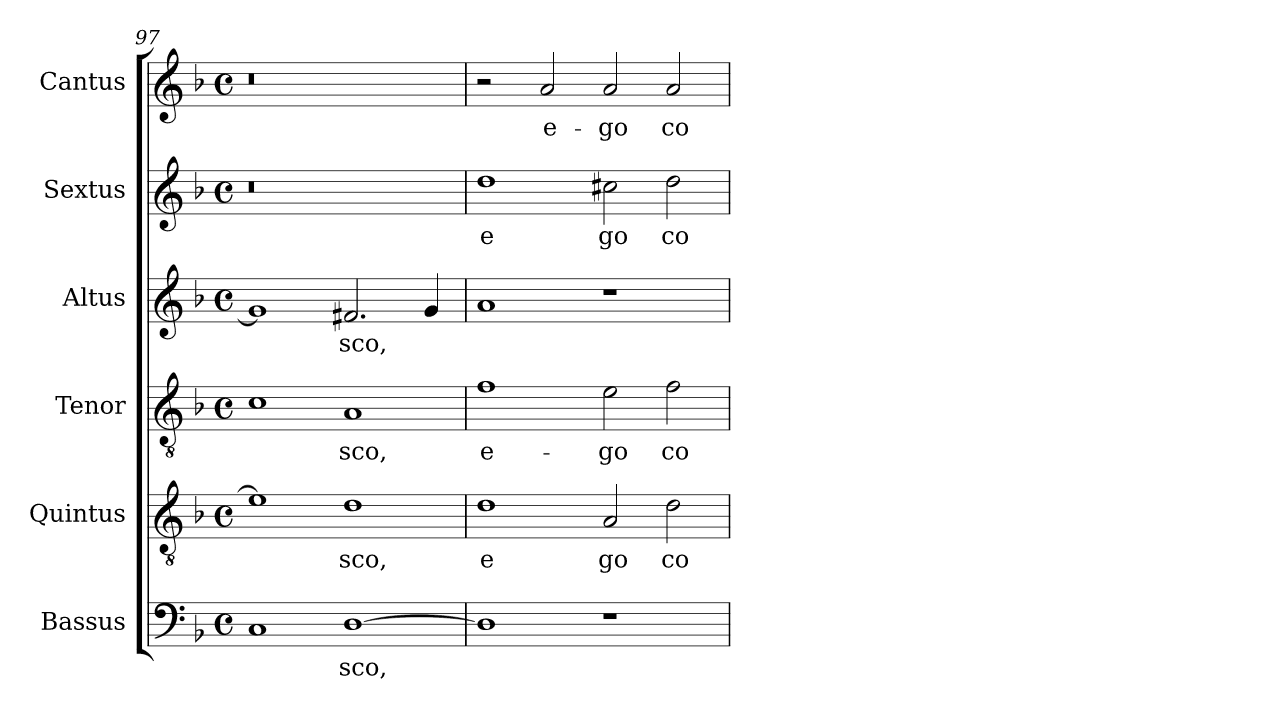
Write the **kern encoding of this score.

**kern	**text	**kern	**text	**kern	**text	**kern	**text	**kern	**text	**kern	**text
*part6	*part6	*part5	*part5	*part4	*part4	*part3	*part3	*part2	*part2	*part1	*part1
*staff6	*staff6	*staff5	*staff5	*staff4	*staff4	*staff3	*staff3	*staff2	*staff2	*staff1	*staff1
*I"Bassus	*	*I"Quintus	*	*I"Tenor	*	*I"Altus	*	*I"Sextus	*	*I"Cantus	*
*clefF4	*	*clefGv2	*	*clefGv2	*	*clefG2	*	*clefG2	*	*clefG2	*
*k[b-]	*	*k[b-]	*	*k[b-]	*	*k[b-]	*	*k[b-]	*	*k[b-]	*
*F:	*	*F:	*	*F:	*	*F:	*	*F:	*	*F:	*
*M4/4	*	*M4/4	*	*M4/4	*	*M4/4	*	*M4/4	*	*M4/4	*
*met(c)	*	*met(c)	*	*met(c)	*	*met(c)	*	*met(c)	*	*met(c)	*
=97	=97	=97	=97	=97	=97	=97	=97	=97	=97	=97	=97
1C	.	1e-]	.	1c	.	1g]	.	0r	.	0r	.
!	!LO:LY:b:cj	!	!LO:LY:b:cj	!	!LO:LY:b:cj	!	!LO:LY:b	!	!	!	!
[>1D	sco,	1d	sco,	1A	-sco,	2.f#X/	sco,	.	.	.	.
.	.	.	.	.	.	4g/	.	.	.	.	.
=98	=98	=98	=98	=98	=98	=98	=98	=98	=98	=98	=98
!	!	!	!LO:LY:b:cj	!	!LO:LY:b:cj	!	!	!	!LO:LY:b:cj	!	!
1D]	.	1d	e	1f	e-	1a	.	1dd	e	2r	.
!	!	!	!	!	!	!	!	!	!	!	!LO:LY:b:cj
.	.	.	.	.	.	.	.	.	.	2a/	e-
!	!	!	!LO:LY:b:cj	!	!LO:LY:b:cj	!	!	!	!LO:LY:b:cj	!	!LO:LY:b:cj
1r	.	2A/	go	2e\	-go	1r	.	2cc#X\	go	2a/	-go
!	!	!	!LO:LY:b:cj	!	!LO:LY:b:cj	!	!	!	!LO:LY:b:cj	!	!LO:LY:b:cj
.	.	2d\	co	2f\	co-	.	.	2dd\	co	2a/	co-
=	=	=	=	=	=	=	=	=	=	=	=
*-	*-	*-	*-	*-	*-	*-	*-	*-	*-	*-	*-
